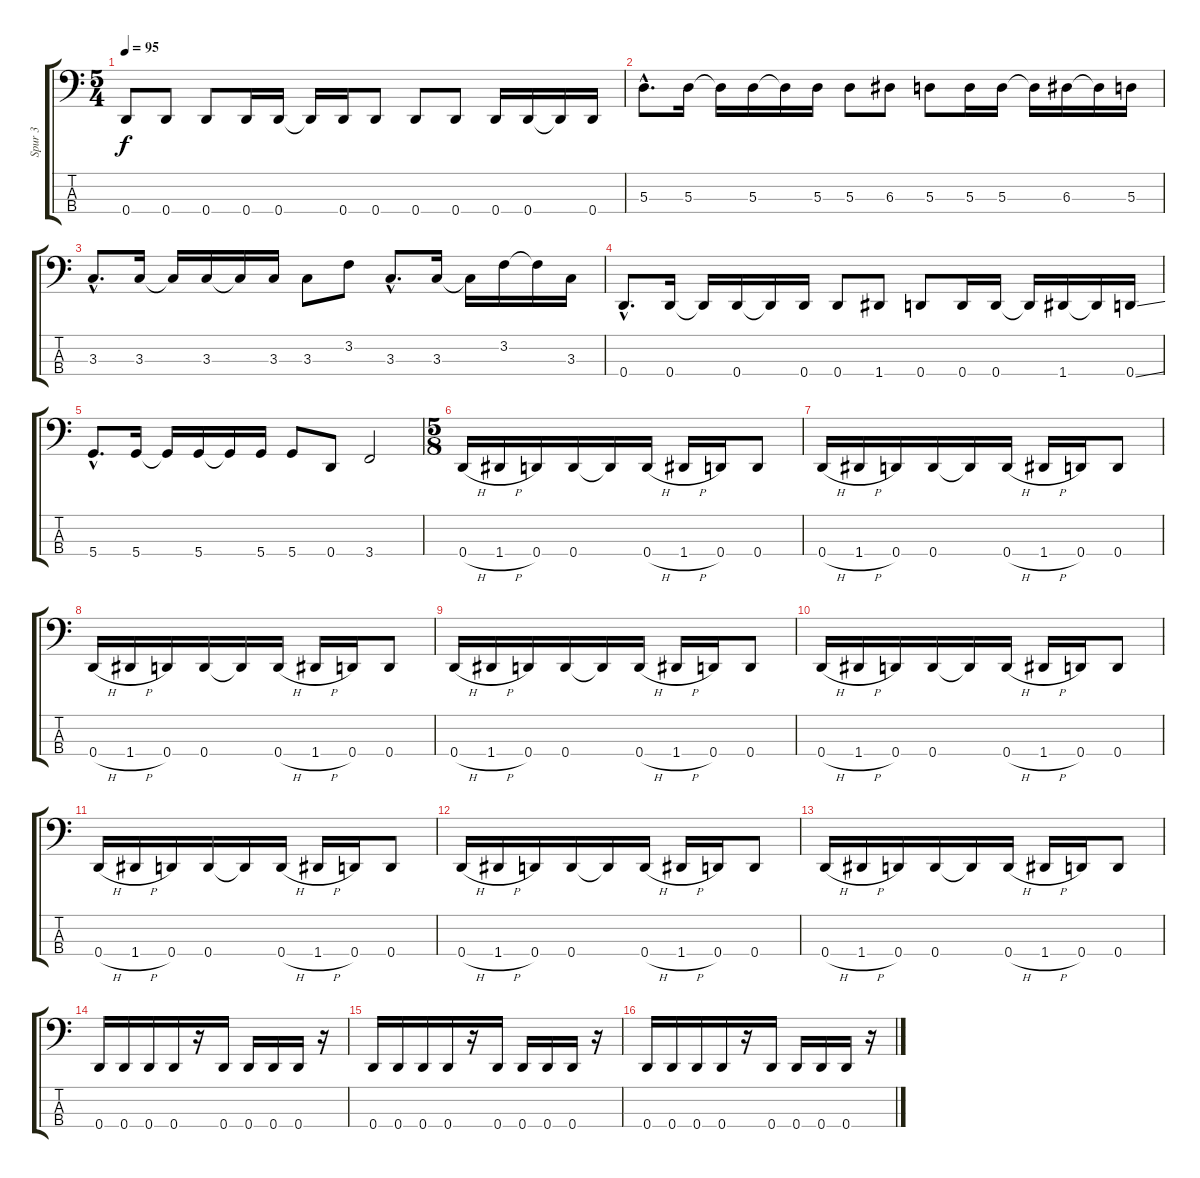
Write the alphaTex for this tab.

\track ("Spur 3" "Spur 3") {instrument electricbassfinger}
\staff {score tabs}
\tuning (G2 D2 A1 D1) {hide}
\ts (5 4)
\tempo 95
\clef f4
\ks c
0.4.8{dy f} 0.4.8 0.4.8 0.4.16 0.4.16 0.4{t}.16 0.4.16 0.4.8 0.4.8 0.4.8 0.4.16 0.4.16 0.4{t}.16 0.4.16 |
5.3{hac}.8{d} 5.3.16 5.3{t}.16 5.3.16 5.3{t}.16 5.3.16 5.3.8 6.3.8 5.3.8 5.3.16 5.3.16 5.3{t}.16 6.3.16 6.3{t}.16 5.3.16 |
3.3{hac}.8{d} 3.3.16 3.3{t}.16 3.3.16 3.3{t}.16 3.3.16 3.3.8 3.2.8 3.3{hac}.8{d} 3.3.16 3.3{t}.16 3.2.16 3.2{t}.16 3.3.16 |
0.4{hac}.8{d} 0.4.16 0.4{t}.16 0.4.16 0.4{t}.16 0.4.16 0.4.8 1.4.8 0.4.8 0.4.16 0.4.16 0.4{t}.16 1.4.16 1.4{t}.16 0.4{ss}.16 |
5.4{hac}.8{d} 5.4.16 5.4{t}.16 5.4.16 5.4{t}.16 5.4.16 5.4.8 0.4.8 3.4.2 |
\ts (5 8)
0.4{h}.16 1.4{h}.16 0.4.16 0.4.16 0.4{t}.16 0.4{h}.16 1.4{h}.16 0.4.16 0.4.8 |
0.4{h}.16 1.4{h}.16 0.4.16 0.4.16 0.4{t}.16 0.4{h}.16 1.4{h}.16 0.4.16 0.4.8 |
0.4{h}.16 1.4{h}.16 0.4.16 0.4.16 0.4{t}.16 0.4{h}.16 1.4{h}.16 0.4.16 0.4.8 |
0.4{h}.16 1.4{h}.16 0.4.16 0.4.16 0.4{t}.16 0.4{h}.16 1.4{h}.16 0.4.16 0.4.8 |
0.4{h}.16 1.4{h}.16 0.4.16 0.4.16 0.4{t}.16 0.4{h}.16 1.4{h}.16 0.4.16 0.4.8 |
0.4{h}.16 1.4{h}.16 0.4.16 0.4.16 0.4{t}.16 0.4{h}.16 1.4{h}.16 0.4.16 0.4.8 |
0.4{h}.16 1.4{h}.16 0.4.16 0.4.16 0.4{t}.16 0.4{h}.16 1.4{h}.16 0.4.16 0.4.8 |
0.4{h}.16 1.4{h}.16 0.4.16 0.4.16 0.4{t}.16 0.4{h}.16 1.4{h}.16 0.4.16 0.4.8 |
0.4.16 0.4.16 0.4.16 0.4.16 r.16 0.4.16 0.4.16 0.4.16 0.4.16 r.16 |
0.4.16 0.4.16 0.4.16 0.4.16 r.16 0.4.16 0.4.16 0.4.16 0.4.16 r.16 |
0.4.16 0.4.16 0.4.16 0.4.16 r.16 0.4.16 0.4.16 0.4.16 0.4.16 r.16
